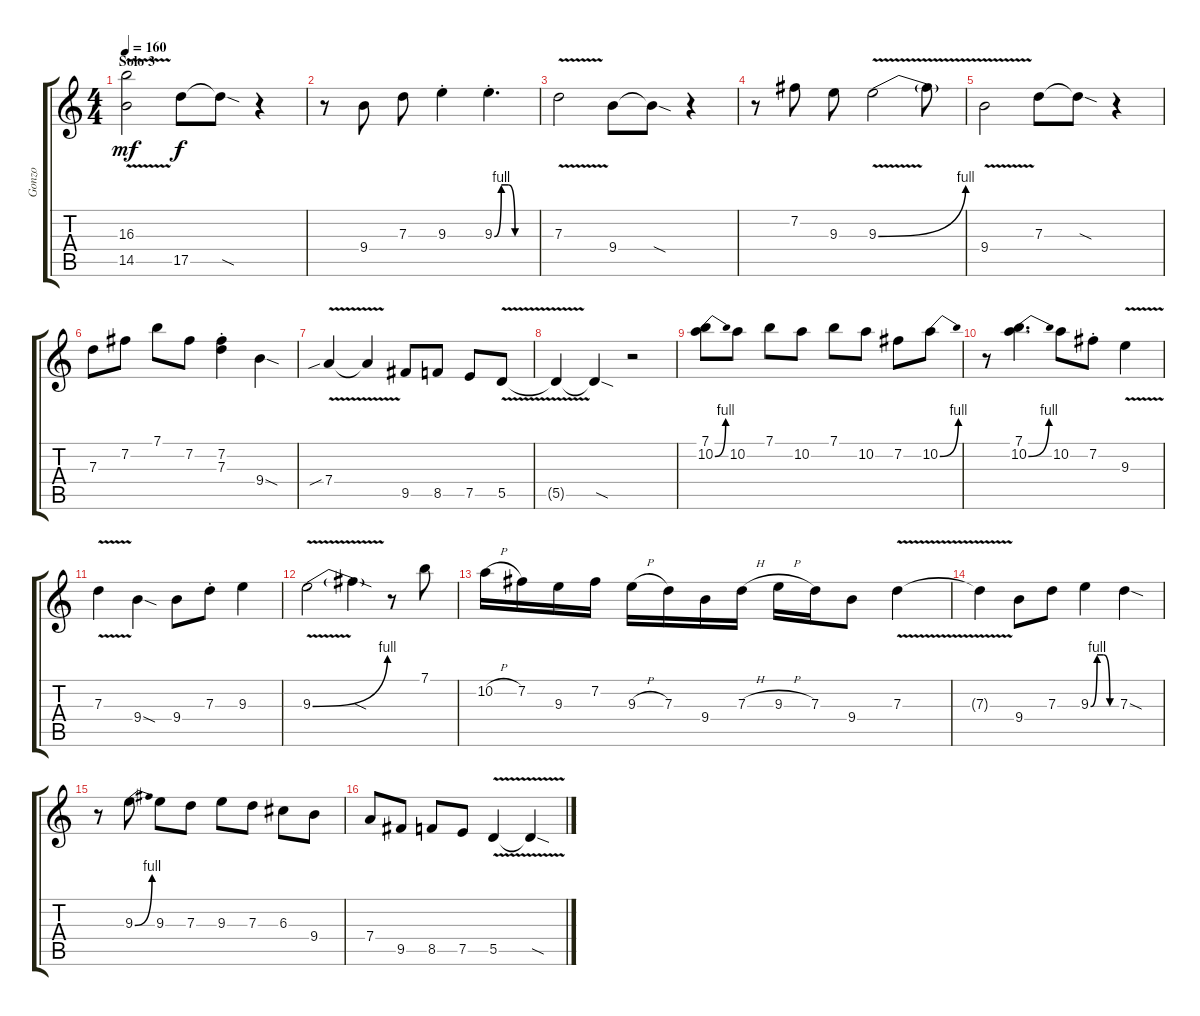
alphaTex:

\track ("Gonzo" "Gonzo") {instrument distortionguitar}
\staff {score tabs}
\tuning (E4 B3 G3 D3 A2 E2) {hide}
\ts (4 4)
\section ("" "Solo 3")
\tempo 160
\clef g2
\ks c
(16.3{v} 14.5{v}).2{dy mf} 17.5.8{dy f} 17.5{sod t}.8 r.4 |
r.8 9.4.8 7.3.8 9.3{st}.4 9.3{be (custom 0 0 10 4 20 4 30 0 60 0) st}.4{d} |
7.3{v}.2 9.4.8 9.4{sod t}.8 r.4 |
r.8 7.2.8 9.3.8 9.3{be (bend 0 0 60 4) v}.2 9.3{t}.8 |
9.4{v}.2 7.3.8 7.3{sod t}.8 r.4 |
7.3.8 7.2.8 7.1.8 7.2.8 (7.2{st} 7.3{st}).4 9.4{sod}.4 |
7.4{v sib}.4 7.4{t}.4 9.5.8 8.5.8 7.5.8 5.5{v}.8 |
5.5{t}.4 5.5{sod t}.4 r.2 |
(7.1 10.2{be (bend 0 0 60 4)}).8 10.2.8 7.1.8 10.2.8 7.1.8 10.2.8 7.2.8 10.2{be (bend 0 0 60 4)}.8 |
r.8 (7.1 10.2{be (bend 0 0 60 4)}).4{d} 10.2.8 7.2{st}.8 9.3{v}.4 |
7.3{v}.4 9.4{sod}.4 9.4.8 7.3{st}.8 9.3.4 |
9.3{be (bend 0 0 60 4) v}.2 9.3{sod t}.4 r.8 7.1.8 |
10.2{h}.16 7.2.16 9.3.16 7.2.16 9.3{h}.16 7.3.16 9.4.16 7.3{h}.16 9.3{h}.16 7.3.16 9.4.8 7.3{v}.4 |
7.3{t}.4 9.4.8 7.3.8 9.3{be (custom 0 0 15 4 30 4 45 0 60 0)}.4 7.3{sod}.4 |
r.8 9.3{be (bend 0 0 60 4)}.8 9.3.8 7.3.8 9.3.8 7.3.8 6.3.8 9.4.8 |
7.4.8 9.5.8 8.5.8 7.5.8 5.5{v}.4 5.5{sod t}.4
